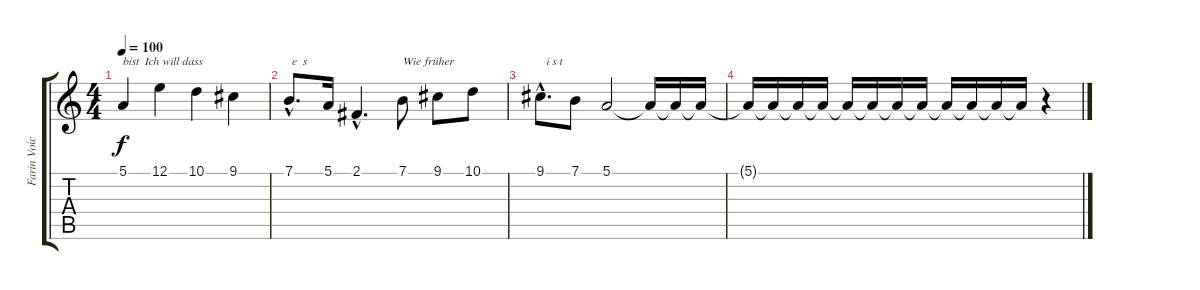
\track ("Farin Voice" "Farin Voic") {instrument frenchhorn}
\staff {score tabs}
\tuning (E4 B3 G3 D3 A2 E2) {hide}
\ts (4 4)
\tempo 100
\clef g2
\ks c
5.1.4{txt "bist  Ich will dass" dy f} 12.1.4 10.1.4 9.1.4 |
7.1{hac}.8{d txt " e  s"} 5.1.16 2.1{hac}.4{d} 7.1.8{txt "Wie früher"} 9.1.8 10.1.8 |
9.1{hac}.8{d txt "  i s t"} 7.1.8 5.1.2 5.1{t}.16{volume 15} 5.1{t}.16{volume 14} 5.1{t}.16{volume 13} |
5.1{t}.16{volume 12} 5.1{t}.16{volume 11} 5.1{t}.16{volume 10} 5.1{t}.16{volume 9} 5.1{t}.16{volume 8} 5.1{t}.16{volume 7} 5.1{t}.16{volume 6} 5.1{t}.16{volume 5} 5.1{t}.16{volume 4} 5.1{t}.16{volume 3} 5.1{t}.16{volume 2} 5.1{t}.16{volume 1} r.4
